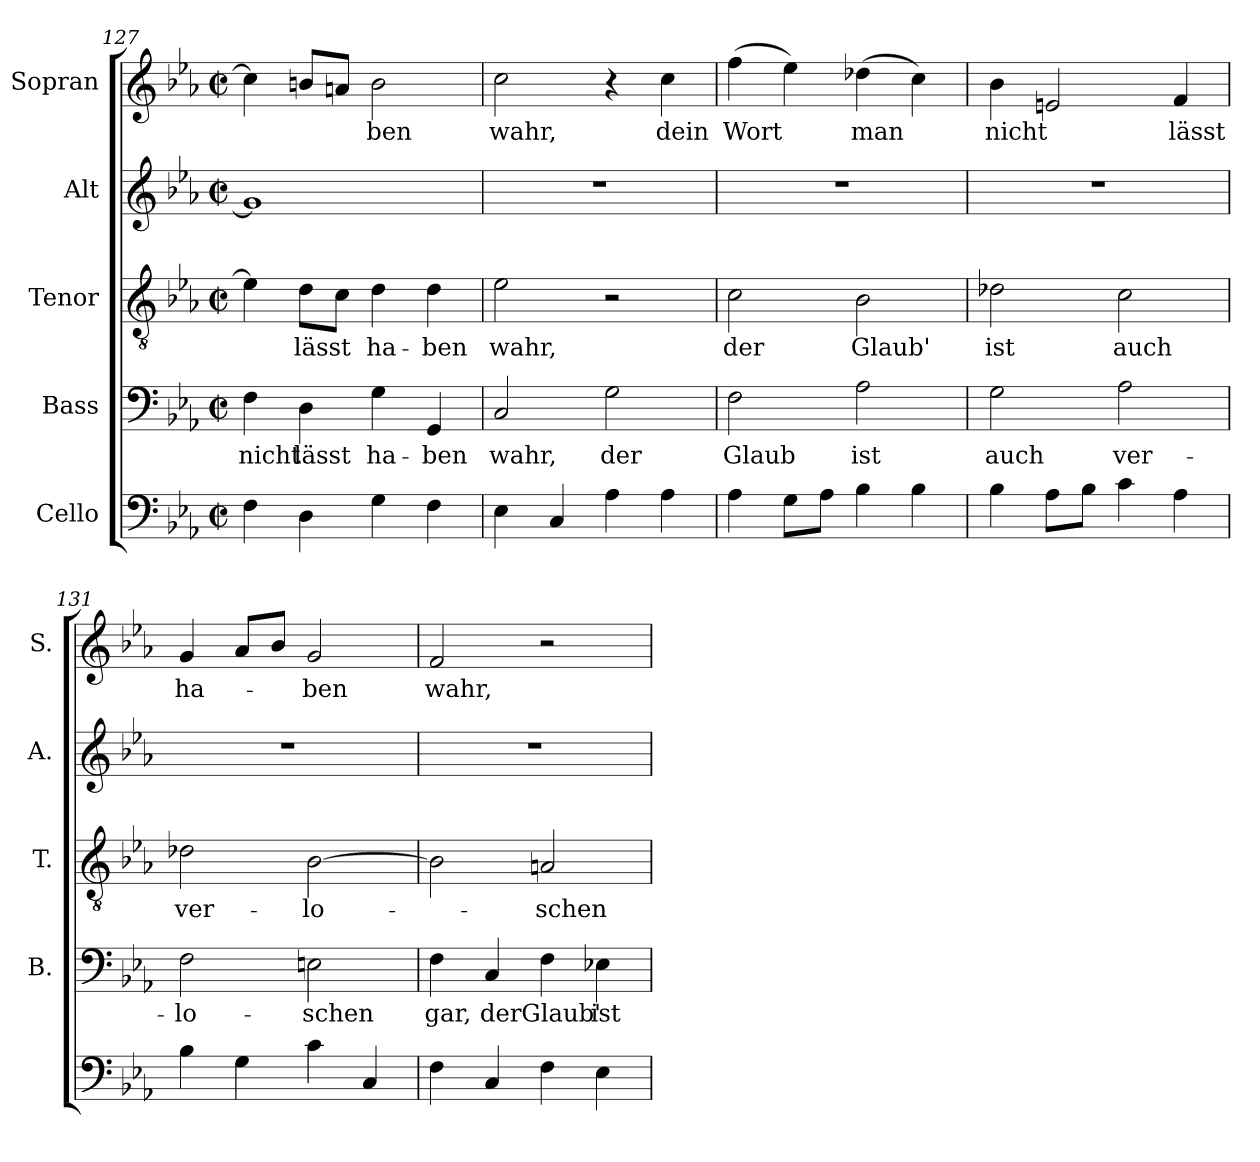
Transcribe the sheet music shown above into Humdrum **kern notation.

**kern	**kern	**text	**kern	**text	**kern	**kern	**text
*part5	*part4	*part4	*part3	*part3	*part2	*part1	*part1
*staff5	*staff4	*staff4	*staff3	*staff3	*staff2	*staff1	*staff1
*I"Cello	*I"Bass	*	*I"Tenor	*	*I"Alt	*I"Sopran	*
*	*I'B.	*	*I'T.	*	*I'A.	*I'S.	*
*clefF4	*clefF4	*	*clefGv2	*	*clefG2	*clefG2	*
*	*	*	*ITrd7c12	*	*	*	*
*k[b-e-a-]	*k[b-e-a-]	*	*k[b-e-a-]	*	*k[b-e-a-]	*k[b-e-a-]	*
*E-:	*E-:	*	*E-:	*	*E-:	*E-:	*
*M2/2	*M2/2	*	*M2/2	*	*M2/2	*M2/2	*
*met(c|)	*met(c|)	*	*met(c|)	*	*met(c|)	*met(c|)	*
=127	=127	=127	=127	=127	=127	=127	=127
!	!	!LO:LY:b:color=#000000	!	!	!	!	!
4Fi\	4Fi\	nicht	4E-i\]	.	1gi]	4cci\]	.
!	!	!LO:LY:b:color=#000000	!	!	!	!	!
!	!	!	!	!LO:LY:b:color=#000000	!	!	!
4Di\	4Di\	lässt	8Di\L	lässt	.	8bni/L	.
.	.	.	8Ci\J	.	.	8ani/J	.
!	!	!LO:LY:b:color=#000000	!	!	!	!	!
!	!	!	!	!LO:LY:b:color=#000000	!	!	!
!	!	!	!	!	!	!	!LO:LY:b:color=#000000
4Gi\	4Gi\	ha-	4Di\	ha-	.	2bi\	-ben
!	!	!LO:LY:b:color=#000000	!	!	!	!	!
!	!	!	!	!LO:LY:b:color=#000000	!	!	!
4Fi\	4GGi/	-ben	4Di\	-ben	.	.	.
=128	=128	=128	=128	=128	=128	=128	=128
!	!	!LO:LY:b:color=#000000	!	!	!	!	!
!	!	!	!	!LO:LY:b:color=#000000	!	!	!
!	!	!	!	!	!	!	!LO:LY:b:color=#000000
4E-i\	2Ci/	wahr,	2E-i\	wahr,	1r	2cci\	wahr,
4Ci/	.	.	.	.	.	.	.
!	!	!LO:LY:b:color=#000000	!	!	!	!	!
4A-i\	2Gi\	der	2r	.	.	4r	.
!	!	!	!	!	!	!	!LO:LY:b:color=#000000
4A-i\	.	.	.	.	.	4cci\	dein
=129	=129	=129	=129	=129	=129	=129	=129
!	!	!LO:LY:b:color=#000000	!	!	!	!	!
!	!	!	!	!LO:LY:b:color=#000000	!	!	!
!	!	!	!	!	!	!	!LO:LY:b:color=#000000
4A-i\	2Fi\	Glaub	2Ci\	der	1r	(4ffi\	Wort
8Gi\L	.	.	.	.	.	4ee-i\)	.
8A-i\J	.	.	.	.	.	.	.
!	!	!LO:LY:b:color=#000000	!	!	!	!	!
!	!	!	!	!LO:LY:b:color=#000000	!	!	!
!	!	!	!	!	!	!	!LO:LY:b:color=#000000
4B-i\	2A-i\	ist	2BB-i\	Glaub'	.	(4dd-Xi\	man
4B-i\	.	.	.	.	.	4cci\)	.
!!LO:PB:g=z
=130	=130	=130	=130	=130	=130	=130	=130
!	!	!LO:LY:b:color=#000000	!	!	!	!	!
!	!	!	!	!LO:LY:b:color=#000000	!	!	!
!	!	!	!	!	!	!	!LO:LY:b:color=#000000
4B-i\	2Gi\	auch	2D-Xi\	ist	1r	4b-i\	nicht
8A-i\L	.	.	.	.	.	2eni/	.
8B-i\J	.	.	.	.	.	.	.
!	!	!LO:LY:b:color=#000000	!	!	!	!	!
!	!	!	!	!LO:LY:b:color=#000000	!	!	!
4ci\	2A-i\	ver-	2Ci\	auch	.	.	.
!	!	!	!	!	!	!	!LO:LY:b:color=#000000
4A-i\	.	.	.	.	.	4fi/	lässt
=131	=131	=131	=131	=131	=131	=131	=131
!	!	!LO:LY:b:color=#000000	!	!	!	!	!
!	!	!	!	!LO:LY:b:color=#000000	!	!	!
!	!	!	!	!	!	!	!LO:LY:b:color=#000000
4B-i\	2Fi\	-lo-	2D-Xi\	ver-	1r	4gi/	ha-
4Gi\	.	.	.	.	.	8a-i/L	.
.	.	.	.	.	.	8b-i/J	.
!	!	!LO:LY:b:color=#000000	!	!	!	!	!
!	!	!	!	!LO:LY:b:color=#000000	!	!	!
!	!	!	!	!	!	!	!LO:LY:b:color=#000000
4ci\	2Eni\	-schen	[>2BB-i\	-lo-	.	2gi/	-ben
4Ci/	.	.	.	.	.	.	.
=132	=132	=132	=132	=132	=132	=132	=132
!	!	!LO:LY:b:color=#000000	!	!	!	!	!
!	!	!	!	!	!	!	!LO:LY:b:color=#000000
4Fi\	4Fi\	gar,	2BB-i\]	.	1r	2fi/	wahr,
!	!	!LO:LY:b:color=#000000	!	!	!	!	!
4Ci/	4Ci/	der	.	.	.	.	.
!	!	!LO:LY:b:color=#000000	!	!	!	!	!
!	!	!	!	!LO:LY:b:color=#000000	!	!	!
4Fi\	4Fi\	Glaub'	2AAni/	-schen	.	2r	.
!	!	!LO:LY:b:color=#000000	!	!	!	!	!
4E-i\	4E-Xi\	ist	.	.	.	.	.
=	=	=	=	=	=	=	=
*-	*-	*-	*-	*-	*-	*-	*-
